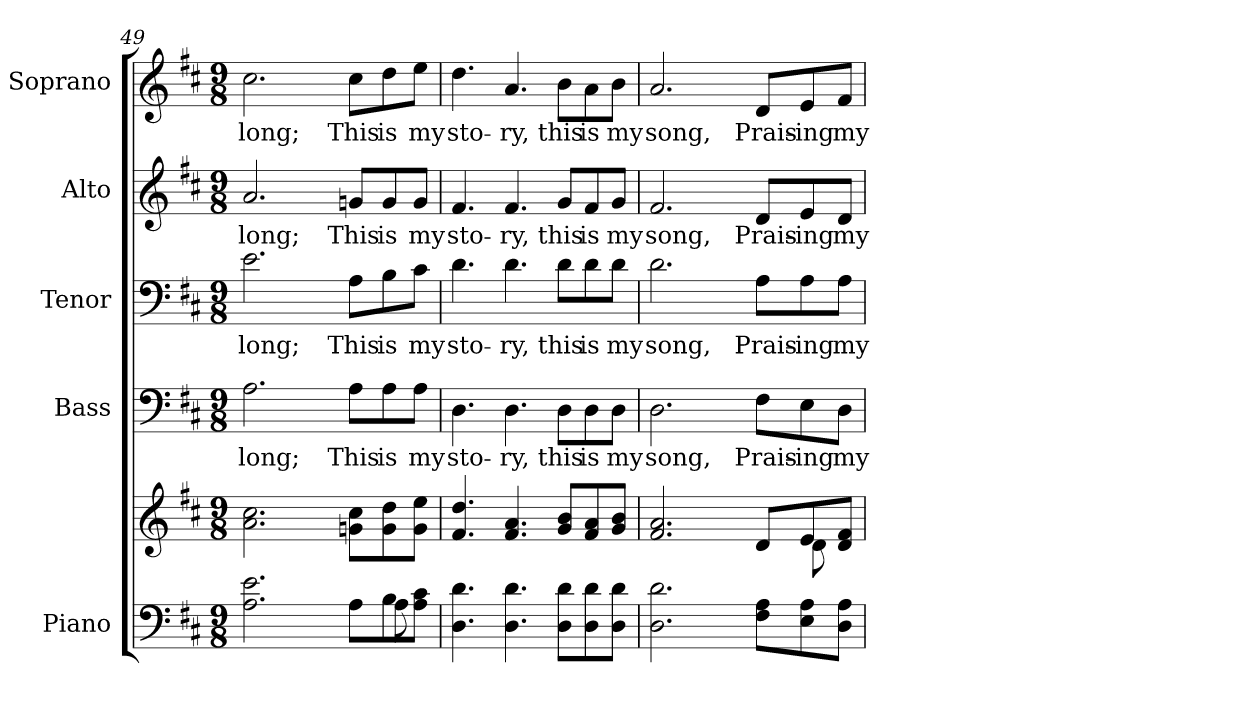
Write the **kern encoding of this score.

**kern	**kern	**kern	**text	**kern	**text	**kern	**text	**kern	**text
*part5	*part5	*part4	*part4	*part3	*part3	*part2	*part2	*part1	*part1
*staff6	*staff5	*staff4	*staff4	*staff3	*staff3	*staff2	*staff2	*staff1	*staff1
*I"Piano	*	*I"Bass	*	*I"Tenor	*	*I"Alto	*	*I"Soprano	*
*I'Pno.	*	*I'B.	*	*I'T.	*	*I'A.	*	*I'S.	*
!!LO:PB:g=z
*clefF4	*clefG2	*clefF4	*	*clefF4	*	*clefG2	*	*clefG2	*
*k[f#c#]	*k[f#c#]	*k[f#c#]	*	*k[f#c#]	*	*k[f#c#]	*	*k[f#c#]	*
*D:	*D:	*D:	*	*D:	*	*D:	*	*D:	*
*M9/8	*M9/8	*M9/8	*	*M9/8	*	*M9/8	*	*M9/8	*
=49	=49	=49	=49	=49	=49	=49	=49	=49	=49
*^	*	*	*	*	*	*	*	*	*
!	!	!	!	!LO:LY:b:color=#000000	!	!	!	!	!	!
!	!	!	!	!	!	!LO:LY:b:color=#000000	!	!	!	!
!	!	!	!	!	!	!	!	!LO:LY:b:color=#000000	!	!
!	!	!	!	!	!	!	!	!	!	!LO:LY:b:color=#000000
2.Ai\ 2.ei	4.ryy	2.ai\ 2.cc#i	2.Ai\	long;	2.ei\	long;	2.ai/	long;	2.cc#i\	long;
.	4.ryy	.	.	.	.	.	.	.	.	.
!	!	!	!	!LO:LY:b:color=#000000	!	!	!	!	!	!
!	!	!	!	!	!	!LO:LY:b:color=#000000	!	!	!	!
!	!	!	!	!	!	!	!	!LO:LY:b:color=#000000	!	!
!	!	!	!	!	!	!	!	!	!	!LO:LY:b:color=#000000
8Ai\L	8ryy	8gni\ 8cc#i\L	8Ai\L	This	8Ai\L	This	8gni/L	This	8cc#i\L	This
!	!	!	!	!LO:LY:b:color=#000000	!	!	!	!	!	!
!	!	!	!	!	!	!LO:LY:b:color=#000000	!	!	!	!
!	!	!	!	!	!	!	!	!LO:LY:b:color=#000000	!	!
!	!	!	!	!	!	!	!	!	!	!LO:LY:b:color=#000000
8Bi\	8Ai\	8gi\ 8ddi\	8Ai\	is	8Bi\	is	8gi/	is	8ddi\	is
!	!	!	!	!LO:LY:b:color=#000000	!	!	!	!	!	!
!	!	!	!	!	!	!LO:LY:b:color=#000000	!	!	!	!
!	!	!	!	!	!	!	!	!LO:LY:b:color=#000000	!	!
!	!	!	!	!	!	!	!	!	!	!LO:LY:b:color=#000000
8Ai\ 8c#i\J	8ryy	8gi\ 8eei\J	8Ai\J	my	8c#i\J	my	8gi/J	my	8eei\J	my
*v	*v	*	*	*	*	*	*	*	*	*
=50	=50	=50	=50	=50	=50	=50	=50	=50	=50
*^	*	*	*	*	*	*	*	*	*
!	!	!	!	!LO:LY:b:color=#000000	!	!	!	!	!	!
*v	*v	*	*	*	*	*	*	*	*	*
*^	*	*	*	*	*	*	*	*	*
!	!	!	!	!	!	!LO:LY:b:color=#000000	!	!	!	!
*v	*v	*	*	*	*	*	*	*	*	*
*^	*	*	*	*	*	*	*	*	*
!	!	!	!	!	!	!	!	!LO:LY:b:color=#000000	!	!
*v	*v	*	*	*	*	*	*	*	*	*
*^	*	*	*	*	*	*	*	*	*
!	!	!	!	!	!	!	!	!	!	!LO:LY:b:color=#000000
*v	*v	*	*	*	*	*	*	*	*	*
4.Di\ 4.di	4.f#i/ 4.ddi	4.Di\	sto-	4.di\	sto-	4.f#i/	sto-	4.ddi\	sto-
!	!	!	!LO:LY:b:color=#000000	!	!	!	!	!	!
!	!	!	!	!	!LO:LY:b:color=#000000	!	!	!	!
!	!	!	!	!	!	!	!LO:LY:b:color=#000000	!	!
!	!	!	!	!	!	!	!	!	!LO:LY:b:color=#000000
4.Di\ 4.di	4.f#i/ 4.ai	4.Di\	-ry,	4.di\	-ry,	4.f#i/	-ry,	4.ai/	-ry,
!	!	!	!LO:LY:b:color=#000000	!	!	!	!	!	!
!	!	!	!	!	!LO:LY:b:color=#000000	!	!	!	!
!	!	!	!	!	!	!	!LO:LY:b:color=#000000	!	!
!	!	!	!	!	!	!	!	!	!LO:LY:b:color=#000000
8Di\ 8di\L	8gi/ 8bi/L	8Di\L	this	8di\L	this	8gi/L	this	8bi\L	this
!	!	!	!LO:LY:b:color=#000000	!	!	!	!	!	!
!	!	!	!	!	!LO:LY:b:color=#000000	!	!	!	!
!	!	!	!	!	!	!	!LO:LY:b:color=#000000	!	!
!	!	!	!	!	!	!	!	!	!LO:LY:b:color=#000000
8Di\ 8di\	8f#i/ 8ai/	8Di\	is	8di\	is	8f#i/	is	8ai\	is
!	!	!	!LO:LY:b:color=#000000	!	!	!	!	!	!
!	!	!	!	!	!LO:LY:b:color=#000000	!	!	!	!
!	!	!	!	!	!	!	!LO:LY:b:color=#000000	!	!
!	!	!	!	!	!	!	!	!	!LO:LY:b:color=#000000
8Di\ 8di\J	8gi/ 8bi/J	8Di\J	my	8di\J	my	8gi/J	my	8bi\J	my
!!LO:PB:g=z
=51	=51	=51	=51	=51	=51	=51	=51	=51	=51
*	*^	*	*	*	*	*	*	*	*
!	!	!	!	!LO:LY:b:color=#000000	!	!	!	!	!	!
!	!	!	!	!	!	!LO:LY:b:color=#000000	!	!	!	!
!	!	!	!	!	!	!	!	!LO:LY:b:color=#000000	!	!
!	!	!	!	!	!	!	!	!	!	!LO:LY:b:color=#000000
2.Di\ 2.di	2.f#i/ 2.ai	4.ryy	2.Di\	song,	2.di\	song,	2.f#i/	song,	2.ai/	song,
.	.	4.ryy	.	.	.	.	.	.	.	.
!	!	!	!	!LO:LY:b:color=#000000	!	!	!	!	!	!
!	!	!	!	!	!	!LO:LY:b:color=#000000	!	!	!	!
!	!	!	!	!	!	!	!	!LO:LY:b:color=#000000	!	!
!	!	!	!	!	!	!	!	!	!	!LO:LY:b:color=#000000
8F#i\ 8Ai\L	8di/L	8ryy	8F#i\L	Prais-	8Ai\L	Prais-	8di/L	Prais-	8di/L	Prais-
!	!	!	!	!LO:LY:b:color=#000000	!	!	!	!	!	!
!	!	!	!	!	!	!LO:LY:b:color=#000000	!	!	!	!
!	!	!	!	!	!	!	!	!LO:LY:b:color=#000000	!	!
!	!	!	!	!	!	!	!	!	!	!LO:LY:b:color=#000000
8Ei\ 8Ai\	8ei/	8di\	8Ei\	-ing	8Ai\	-ing	8ei/	-ing	8ei/	-ing
!	!	!	!	!LO:LY:b:color=#000000	!	!	!	!	!	!
!	!	!	!	!	!	!LO:LY:b:color=#000000	!	!	!	!
!	!	!	!	!	!	!	!	!LO:LY:b:color=#000000	!	!
!	!	!	!	!	!	!	!	!	!	!LO:LY:b:color=#000000
8Di\ 8Ai\J	8di/ 8f#i/J	8ryy	8Di\J	my	8Ai\J	my	8di/J	my	8f#i/J	my
*	*v	*v	*	*	*	*	*	*	*	*
=	=	=	=	=	=	=	=	=	=
*-	*-	*-	*-	*-	*-	*-	*-	*-	*-
